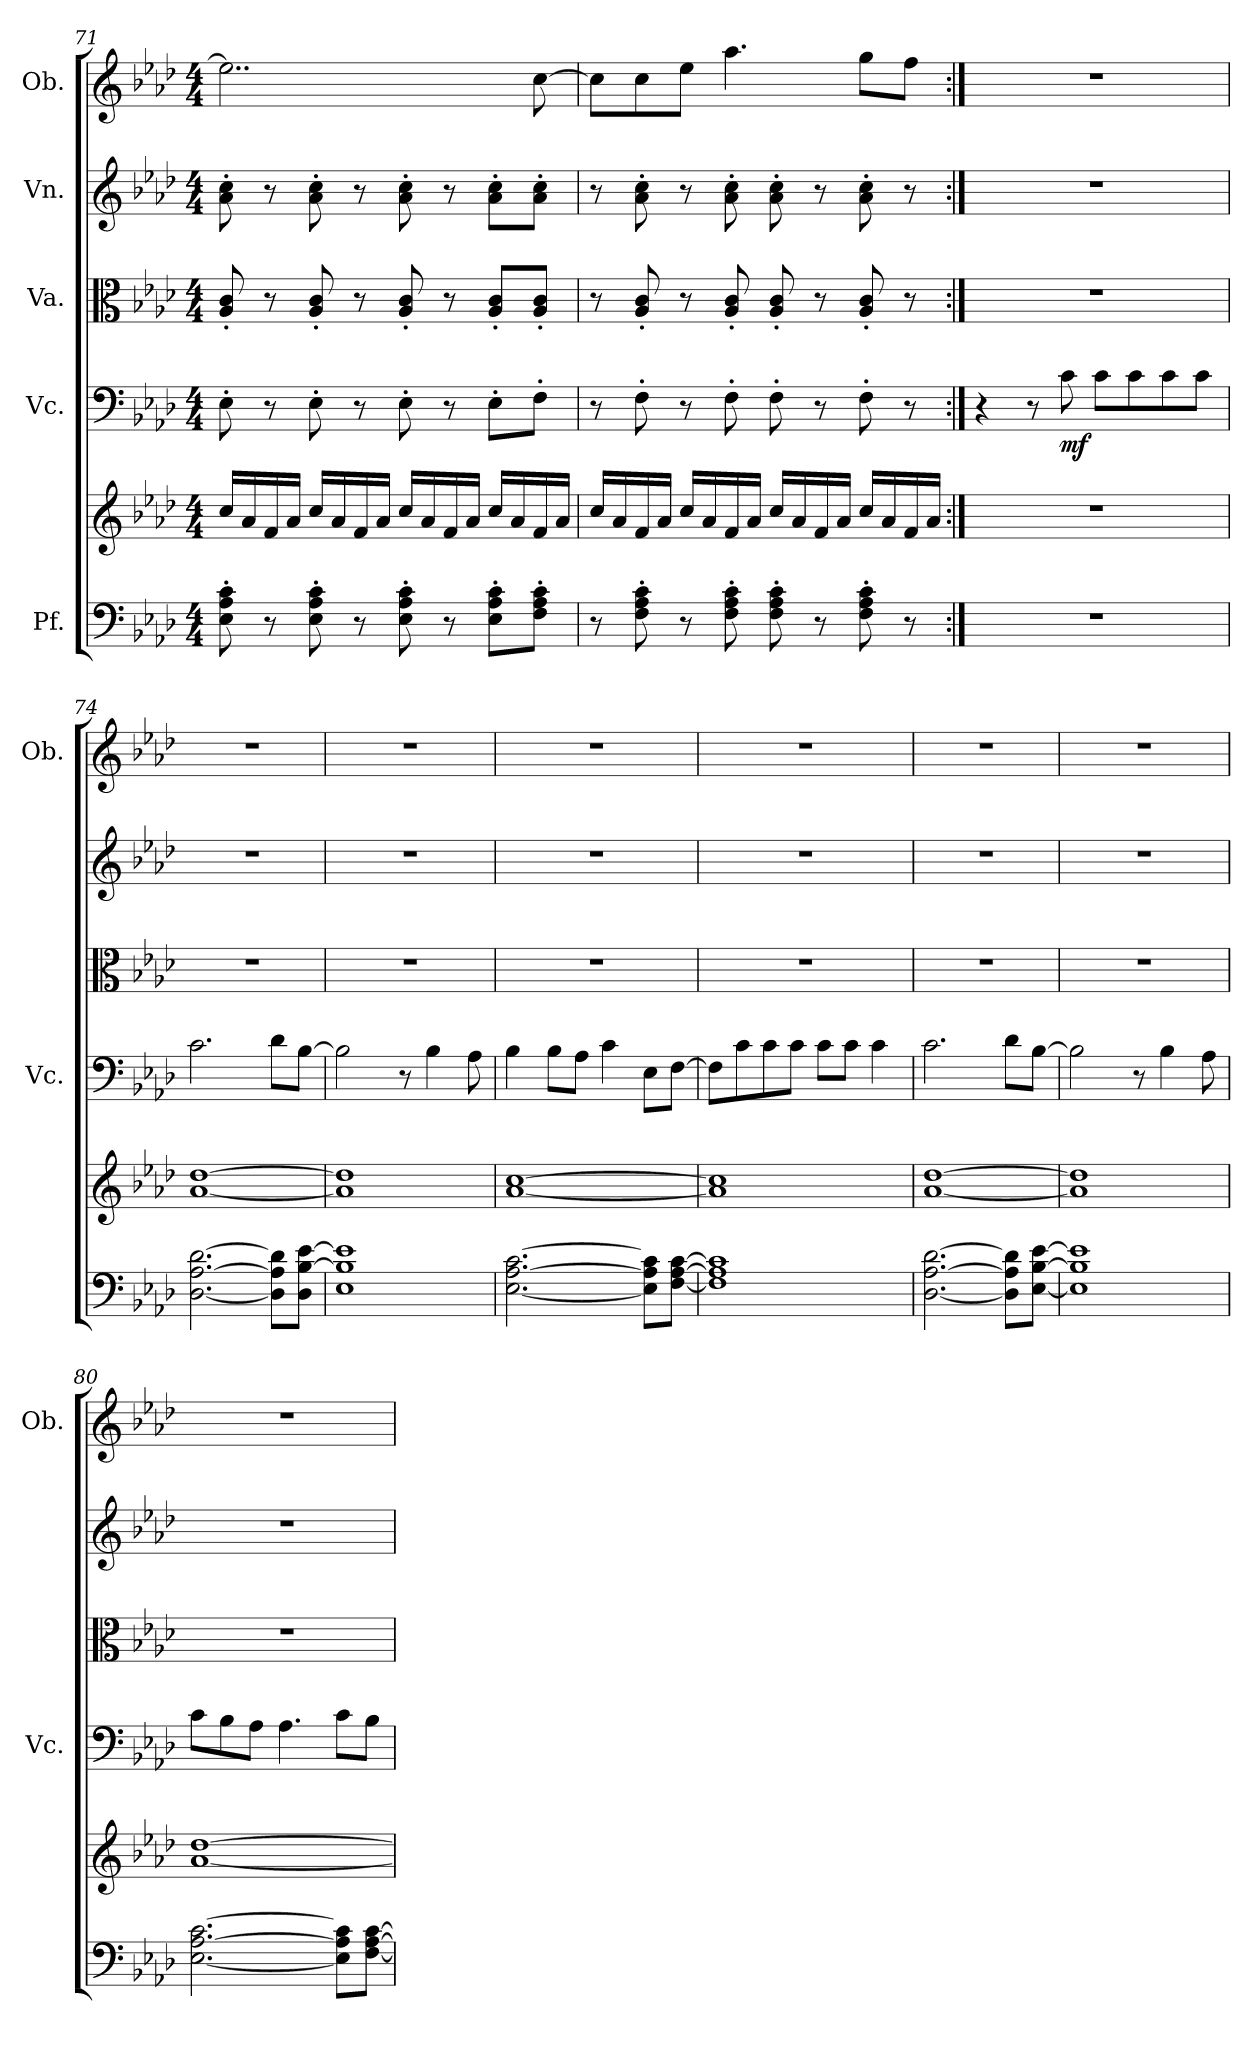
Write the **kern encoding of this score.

**kern	**kern	**dynam	**kern	**dynam	**kern	**kern	**kern
*part5	*part5	*part5	*part4	*part4	*part3	*part2	*part1
*staff6	*staff5	*staff5/6	*staff4	*staff4	*staff3	*staff2	*staff1
*I"Pf.	*	*	*I"Vc.	*	*I"Va.	*I"Vn.	*I"Ob.
*	*	*	*I'Vc.	*	*	*	*I'Ob.
*clefF4	*clefG2	*	*clefF4	*	*clefC3	*clefG2	*clefG2
*k[b-e-a-d-]	*k[b-e-a-d-]	*	*k[b-e-a-d-]	*	*k[b-e-a-d-]	*k[b-e-a-d-]	*k[b-e-a-d-]
*M4/4	*M4/4	*	*M4/4	*	*M4/4	*M4/4	*M4/4
=71	=71	=71	=71	=71	=71	=71	=71
8E-\' 8A-\' 8c\'	16cc/LL	.	8E-'\	.	8A-/' 8c/'	8a-\' 8cc\'	2..ee-\]
.	16a-/	.	.	.	.	.	.
8r	16f/	.	8r	.	8r	8r	.
.	16a-/JJ	.	.	.	.	.	.
8E-\' 8A-\' 8c\'	16cc/LL	.	8E-'\	.	8A-/' 8c/'	8a-\' 8cc\'	.
.	16a-/	.	.	.	.	.	.
8r	16f/	.	8r	.	8r	8r	.
.	16a-/JJ	.	.	.	.	.	.
8E-\' 8A-\' 8c\'	16cc/LL	.	8E-'\	.	8A-/' 8c/'	8a-\' 8cc\'	.
.	16a-/	.	.	.	.	.	.
8r	16f/	.	8r	.	8r	8r	.
.	16a-/JJ	.	.	.	.	.	.
8E-\' 8A-\' 8c\'L	16cc/LL	.	8E-'\L	.	8A-/' 8c/'L	8a-\' 8cc\'L	.
.	16a-/	.	.	.	.	.	.
8F\' 8A-\' 8c\'J	16f/	.	8F'\J	.	8A-/' 8c/'J	8a-\' 8cc\'J	[8cc\
.	16a-/JJ	.	.	.	.	.	.
!!LO:PB:g=z
=72	=72	=72	=72	=72	=72	=72	=72
8r	16cc/LL	.	8r	.	8r	8r	8cc\L]
.	16a-/	.	.	.	.	.	.
8F\' 8A-\' 8c\'	16f/	.	8F'\	.	8A-/' 8c/'	8a-\' 8cc\'	8cc\
.	16a-/JJ	.	.	.	.	.	.
8r	16cc/LL	.	8r	.	8r	8r	8ee-\J
.	16a-/	.	.	.	.	.	.
8F\' 8A-\' 8c\'	16f/	.	8F'\	.	8A-/' 8c/'	8a-\' 8cc\'	4.aa-\
.	16a-/JJ	.	.	.	.	.	.
8F\' 8A-\' 8c\'	16cc/LL	.	8F'\	.	8A-/' 8c/'	8a-\' 8cc\'	.
.	16a-/	.	.	.	.	.	.
8r	16f/	.	8r	.	8r	8r	.
.	16a-/JJ	.	.	.	.	.	.
8F\' 8A-\' 8c\'	16cc/LL	.	8F'\	.	8A-/' 8c/'	8a-\' 8cc\'	8gg\L
.	16a-/	.	.	.	.	.	.
8r	16f/	.	8r	.	8r	8r	8ff\J
.	16a-/JJ	.	.	.	.	.	.
=73:|!	=73:|!	=73:|!	=73:|!	=73:|!	=73:|!	=73:|!	=73:|!
1r	1r	.	4r	.	1r	1r	1r
.	.	.	8r	.	.	.	.
!	!	!	!	!LO:DY:b	!	!	!
.	.	.	8c\	mf	.	.	.
.	.	.	8c\L	.	.	.	.
.	.	.	8c\	.	.	.	.
.	.	.	8c\	.	.	.	.
.	.	.	8c\J	.	.	.	.
=74	=74	=74	=74	=74	=74	=74	=74
!	!	!LO:DY:b=2	!	!	!	!	!
!	!	!LO:DY:n=1:b	!	!	!	!	!
[2.D-\ [2.A-\ [2.d-\	[1a- [1dd-	mp mp	2.c\	.	1r	1r	1r
8D-\] 8A-\] 8d-\]L	.	.	8d-\L	.	.	.	.
8D-\ [8B-\ [8e-\J	.	.	[8B-\J	.	.	.	.
=75	=75	=75	=75	=75	=75	=75	=75
1E- 1B-] 1e-]	1a-] 1dd-]	.	2B-\]	.	1r	1r	1r
.	.	.	8r	.	.	.	.
.	.	.	4B-\	.	.	.	.
.	.	.	8A-\	.	.	.	.
!!LO:LB:g=z
=76	=76	=76	=76	=76	=76	=76	=76
[2.E-\ [2.A-\ [2.c\	[1a- [1cc	.	4B-\	.	1r	1r	1r
.	.	.	8B-\L	.	.	.	.
.	.	.	8A-\J	.	.	.	.
.	.	.	4c\	.	.	.	.
8E-\] 8A-\] 8c\]L	.	.	8E-\L	.	.	.	.
[8F\ [8A-\ [8c\J	.	.	[8F\J	.	.	.	.
=77	=77	=77	=77	=77	=77	=77	=77
1F] 1A-] 1c]	1a-] 1cc]	.	8F\L]	.	1r	1r	1r
.	.	.	8c\	.	.	.	.
.	.	.	8c\	.	.	.	.
.	.	.	8c\J	.	.	.	.
.	.	.	8c\L	.	.	.	.
.	.	.	8c\J	.	.	.	.
.	.	.	4c\	.	.	.	.
=78	=78	=78	=78	=78	=78	=78	=78
[2.D-\ [2.A-\ [2.d-\	[1a- [1dd-	.	2.c\	.	1r	1r	1r
8D-\] 8A-\] 8d-\]L	.	.	8d-\L	.	.	.	.
[8E-\ [8B-\ [8e-\J	.	.	[8B-\J	.	.	.	.
=79	=79	=79	=79	=79	=79	=79	=79
1E-] 1B-] 1e-]	1a-] 1dd-]	.	2B-\]	.	1r	1r	1r
.	.	.	8r	.	.	.	.
.	.	.	4B-\	.	.	.	.
.	.	.	8A-\	.	.	.	.
=80	=80	=80	=80	=80	=80	=80	=80
[2.E-\ [2.A-\ [2.c\	[1a- [1dd-	.	8c\L	.	1r	1r	1r
.	.	.	8B-\	.	.	.	.
.	.	.	8A-\J	.	.	.	.
.	.	.	4.A-\	.	.	.	.
8E-\] 8A-\] 8c\]L	.	.	8c\L	.	.	.	.
[8F\ [8A-\ [8c\J	.	.	8B-\J	.	.	.	.
=	=	=	=	=	=	=	=
*-	*-	*-	*-	*-	*-	*-	*-
